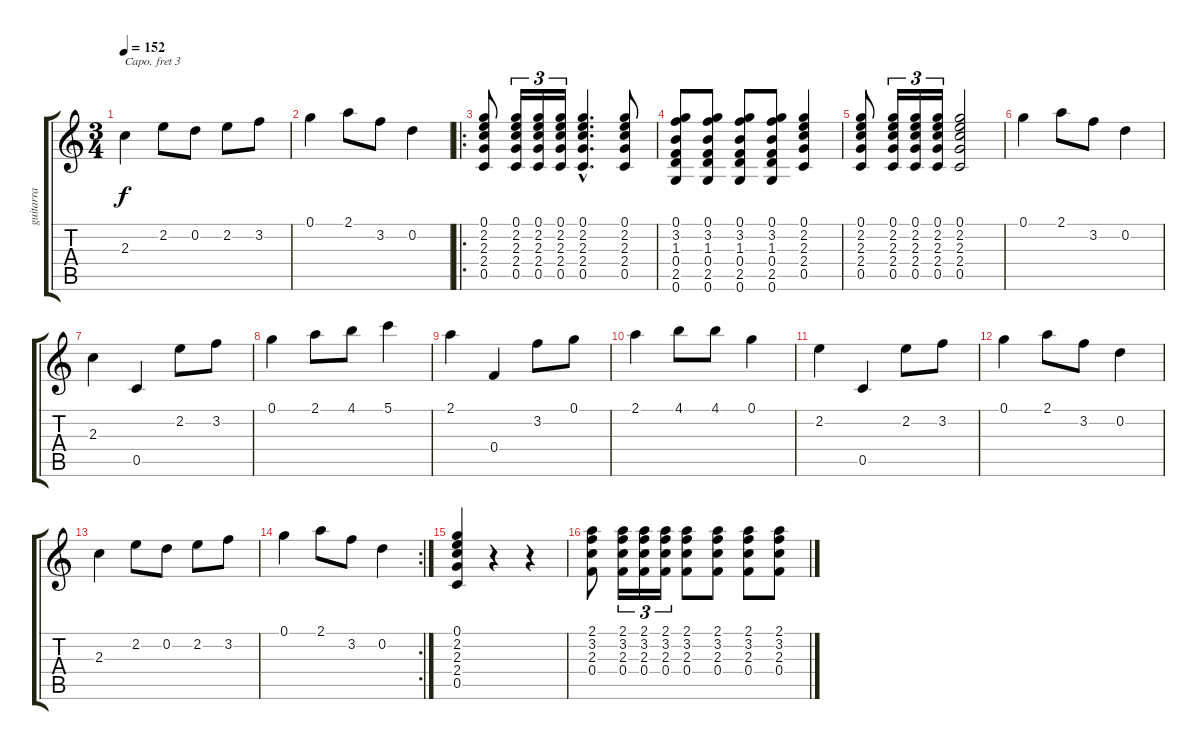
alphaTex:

\track ("guitarra" "guitarra") {instrument acousticguitarnylon}
\staff {score tabs}
\capo 3
\tuning (E4 B3 G3 D3 A2 E2) {hide}
\ts (3 4)
\tempo 152
\clef g2
\ks c
2.3.4{dy f} 2.2.8 0.2.8 2.2.8 3.2.8 |
0.1.4 2.1.8 3.2.8 0.2.4 |
\ro
(0.1 2.2 2.3 2.4 0.5).8 (0.1 2.2 2.3 2.4 0.5).16{tu (3 2)} (0.1 2.2 2.3 2.4 0.5).16{tu (3 2)} (0.1 2.2 2.3 2.4 0.5).16{tu (3 2)} (0.1{hac} 2.2{hac} 2.3{hac} 2.4{hac} 0.5{hac}).4{d} (0.1 2.2 2.3 2.4 0.5).8 |
(0.1 3.2 1.3 0.4 2.5 0.6).8 (0.1 3.2 1.3 0.4 2.5 0.6).8 (0.1 3.2 1.3 0.4 2.5 0.6).8 (0.1 3.2 1.3 0.4 2.5 0.6).8 (0.1 2.2 2.3 2.4 0.5).4 |
(0.1 2.2 2.3 2.4 0.5).8 (0.1 2.2 2.3 2.4 0.5).16{tu (3 2)} (0.1 2.2 2.3 2.4 0.5).16{tu (3 2)} (0.1 2.2 2.3 2.4 0.5).16{tu (3 2)} (0.1 2.2 2.3 2.4 0.5).2 |
0.1.4 2.1.8 3.2.8 0.2.4 |
2.3.4 0.5.4 2.2.8 3.2.8 |
0.1.4 2.1.8 4.1.8 5.1.4 |
2.1.4 0.4.4 3.2.8 0.1.8 |
2.1.4 4.1.8 4.1.8 0.1.4 |
2.2.4 0.5.4 2.2.8 3.2.8 |
0.1.4 2.1.8 3.2.8 0.2.4 |
2.3.4 2.2.8 0.2.8 2.2.8 3.2.8 |
\rc 2
0.1.4 2.1.8 3.2.8 0.2.4 |
(0.1 2.2 2.3 2.4 0.5).4 r.4 r.4 |
(2.1 3.2 2.3 0.4).8 (2.1 3.2 2.3 0.4).16{tu (3 2)} (2.1 3.2 2.3 0.4).16{tu (3 2)} (2.1 3.2 2.3 0.4).16{tu (3 2)} (2.1 3.2 2.3 0.4).8 (2.1 3.2 2.3 0.4).8 (2.1 3.2 2.3 0.4).8 (2.1 3.2 2.3 0.4).8
